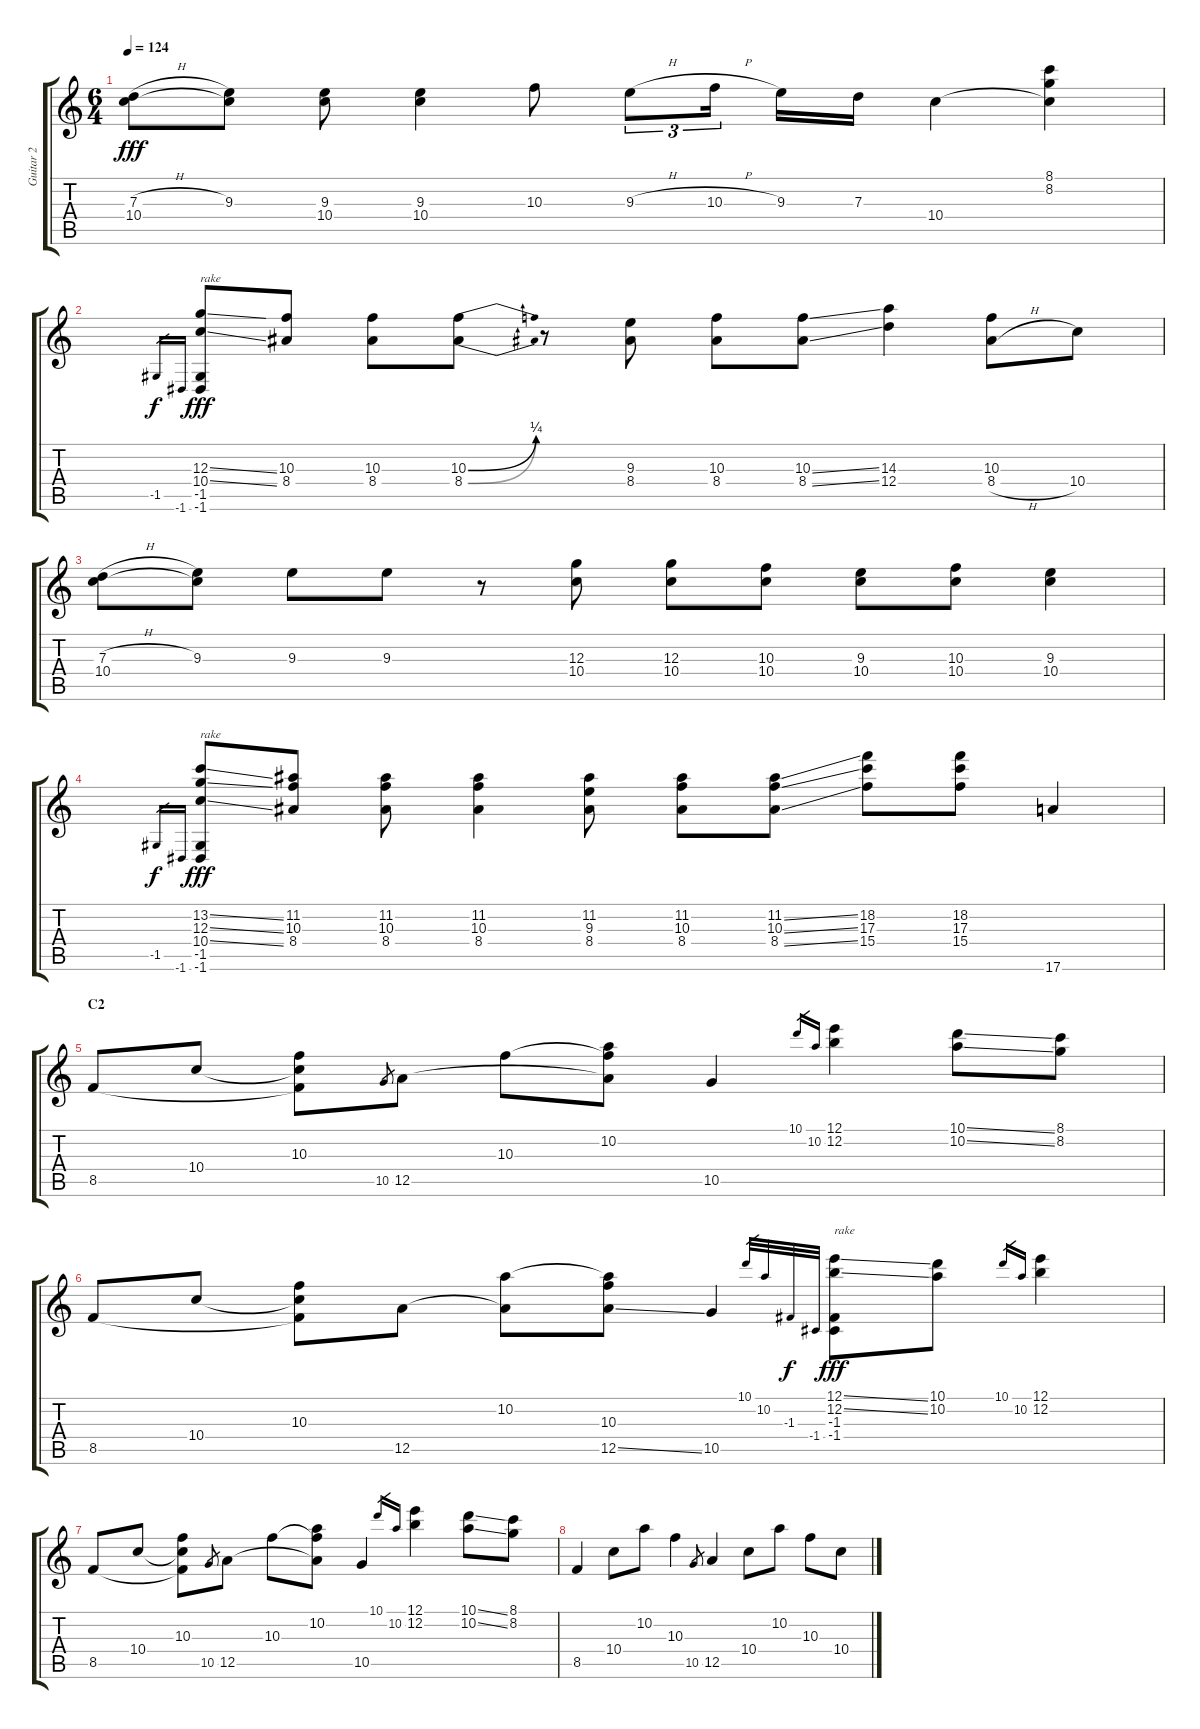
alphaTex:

\track ("Guitar 2" "Guitar 2") {instrument distortionguitar}
\staff {score tabs}
\tuning (E4 B3 G3 D3 A2 E2) {hide}
\ts (6 4)
\tempo 124
\clef g2
\ks c
(7.3{h} 10.4).8{dy fff} (9.3 10.4{t}).8 (9.3 10.4).8 (9.3 10.4).4 10.3.8 9.3{h}.8{tu (3 2)} 10.3{h}.16{tu (3 2)} 9.3.16 7.3.16 10.4.4 (8.1 8.2 10.4{t}).4 |
-1.5.16{gr dy f} -1.6.16{gr} (12.3{ss} 10.4{ss} -1.5 -1.6).8{txt "rake" dy fff} (10.3 8.4).8 (10.3 8.4).8 (10.3{be (bend 0 0 60 1)} 8.4{be (bend 0 0 60 1)}).8 r.8 (9.3 8.4).8 (10.3 8.4).8 (10.3{ss} 8.4{ss}).8 (14.3 12.4).4 (10.3 8.4{h}).8 10.4.8 |
(7.3{h} 10.4).8 (9.3 10.4{t}).8 9.3.8 9.3.8 r.8 (12.3 10.4).8 (12.3 10.4).8 (10.3 10.4).8 (9.3 10.4).8 (10.3 10.4).8 (9.3 10.4).4 |
-1.5.16{gr dy f} -1.6.16{gr} (13.2{ss} 12.3{ss} 10.4{ss} -1.5 -1.6).8{txt "rake" dy fff} (11.2 10.3 8.4).8 (11.2 10.3 8.4).8 (11.2 10.3 8.4).4 (11.2 9.3 8.4).8 (11.2 10.3 8.4).8 (11.2{ss} 10.3{ss} 8.4{ss}).8 (18.2 17.3 15.4).8 (18.2 17.3 15.4).8 17.6.4 |
\section ("" "C2")
8.5.8 10.4.8 (10.3 10.4{t} 8.5{t}).8 10.5.8{gr} 12.5.8 10.3.8 (10.2 10.3{t} 12.5{t}).8 10.5.4 10.1.16{gr} 10.2.16{gr} (12.1 12.2).4 (10.1{ss} 10.2{ss}).8 (8.1 8.2).8 |
8.5.8 10.4.8 (10.3 10.4{t} 8.5{t}).8 12.5.8 (10.2 12.5{t}).8 (10.2{t} 10.3 12.5{ss}).8 10.5.4 10.1.32{gr} 10.2.32{gr} -1.3.32{gr dy f} -1.4.32{gr} (12.1{ss} 12.2{ss} -1.3 -1.4).8{txt "rake" dy fff} (10.1 10.2).8 10.1.16{gr} 10.2.16{gr} (12.1 12.2).4 |
8.5.8 10.4.8 (10.3 10.4{t} 8.5{t}).8 10.5.8{gr} 12.5.8 10.3.8 (10.2 10.3{t} 12.5{t}).8 10.5.4 10.1.16{gr} 10.2.16{gr} (12.1 12.2).4 (10.1{ss} 10.2{ss}).8 (8.1 8.2).8 |
8.5.4 10.4.8 10.2.8 10.3.4 10.5.8{gr} 12.5.4 10.4.8 10.2.8 10.3.8 10.4.8
